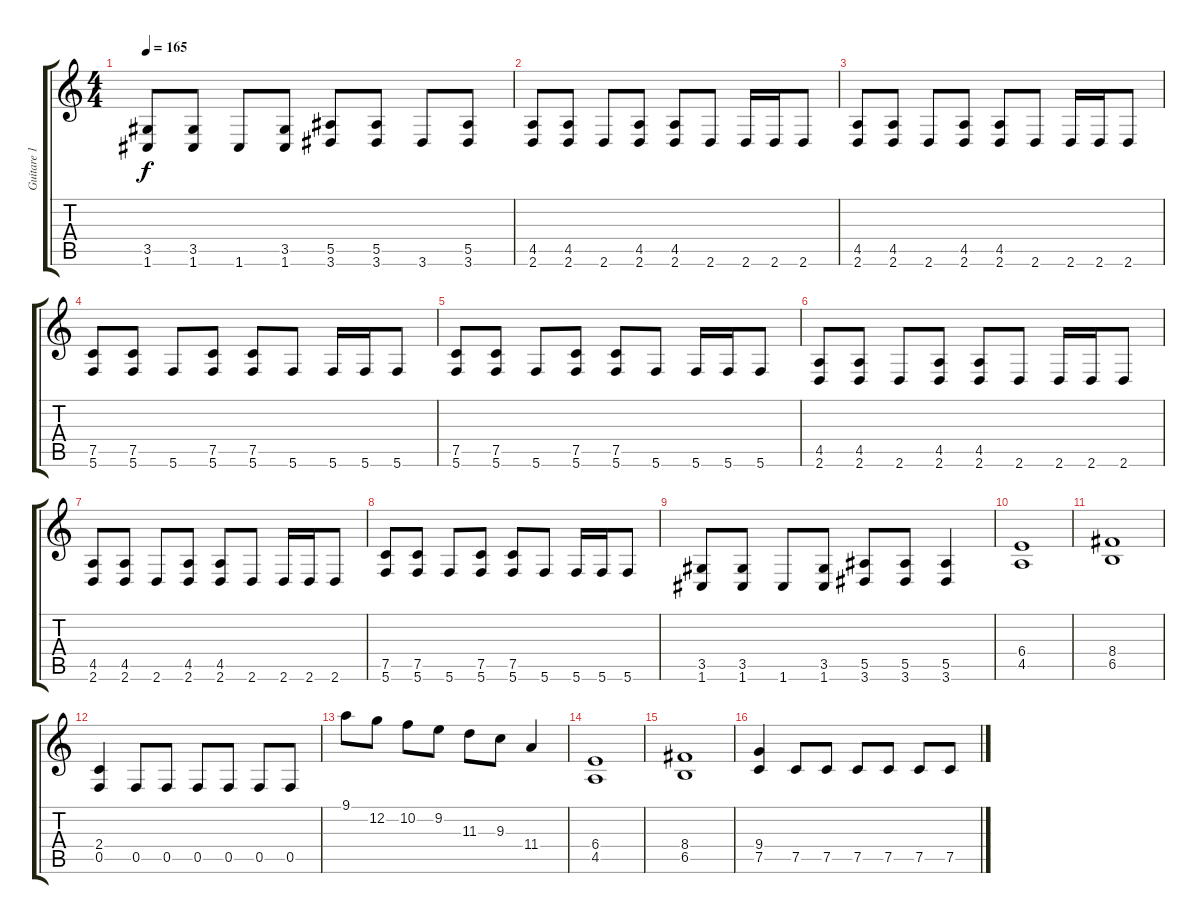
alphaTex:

\track ("Guitare 1" "Guitare 1") {instrument distortionguitar}
\staff {score tabs}
\tuning (C4 G3 Eb3 Bb2 F2 C2) {hide}
\ts (4 4)
\tempo 165
\clef g2
\ks c
(3.5 1.6).8{dy f} (3.5 1.6).8 1.6.8 (3.5 1.6).8 (5.5 3.6).8 (5.5 3.6).8 3.6.8 (5.5 3.6).8 |
(4.5 2.6).8 (4.5 2.6).8 2.6.8 (4.5 2.6).8 (4.5 2.6).8 2.6.8 2.6.16 2.6.16 2.6.8 |
(4.5 2.6).8 (4.5 2.6).8 2.6.8 (4.5 2.6).8 (4.5 2.6).8 2.6.8 2.6.16 2.6.16 2.6.8 |
(7.5 5.6).8 (7.5 5.6).8 5.6.8 (7.5 5.6).8 (7.5 5.6).8 5.6.8 5.6.16 5.6.16 5.6.8 |
(7.5 5.6).8 (7.5 5.6).8 5.6.8 (7.5 5.6).8 (7.5 5.6).8 5.6.8 5.6.16 5.6.16 5.6.8 |
(4.5 2.6).8 (4.5 2.6).8 2.6.8 (4.5 2.6).8 (4.5 2.6).8 2.6.8 2.6.16 2.6.16 2.6.8 |
(4.5 2.6).8 (4.5 2.6).8 2.6.8 (4.5 2.6).8 (4.5 2.6).8 2.6.8 2.6.16 2.6.16 2.6.8 |
(7.5 5.6).8 (7.5 5.6).8 5.6.8 (7.5 5.6).8 (7.5 5.6).8 5.6.8 5.6.16 5.6.16 5.6.8 |
(3.5 1.6).8 (3.5 1.6).8 1.6.8 (3.5 1.6).8 (5.5 3.6).8 (5.5 3.6).8 (5.5 3.6).4 |
(6.4 4.5).1 |
(8.4 6.5).1 |
(2.4 0.5).4 0.5.8 0.5.8 0.5.8 0.5.8 0.5.8 0.5.8 |
9.1.8 12.2.8 10.2.8 9.2.8 11.3.8 9.3.8 11.4.4 |
(6.4 4.5).1 |
(8.4 6.5).1 |
(9.4 7.5).4 7.5.8 7.5.8 7.5.8 7.5.8 7.5.8 7.5.8
